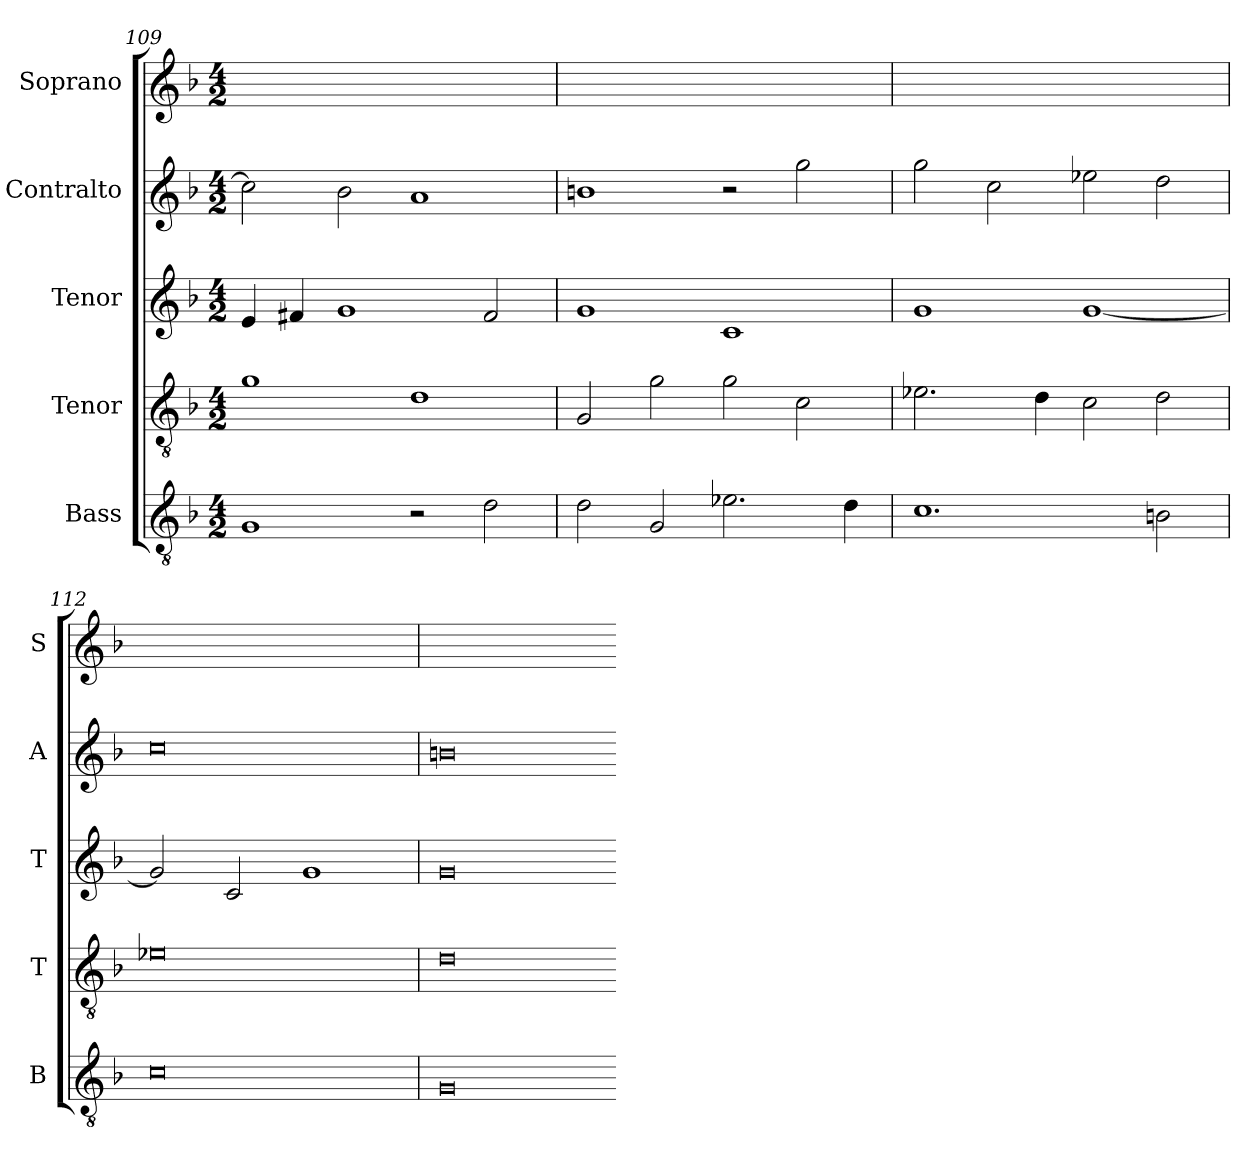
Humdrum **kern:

**kern	**kern	**kern	**kern	**kern
*part5	*part4	*part3	*part2	*part1
*staff5	*staff4	*staff3	*staff2	*staff1
*I"Bass	*I"Tenor	*I"Tenor	*I"Contralto	*I"Soprano
*I'B	*I'T	*I'T	*I'A	*I'S
*clefGv2	*clefGv2	*clefG2	*clefG2	*clefG2
*k[b-]	*k[b-]	*k[b-]	*k[b-]	*k[b-]
*G:dor	*G:dor	*G:dor	*G:dor	*G:dor
*M4/2	*M4/2	*M4/2	*M4/2	*M4/2
=109	=109	=109	=109	=109
1G	1g	4e	2cc]	0ryy
.	.	4f#X	.	.
.	.	1g	2b-	.
2r	1d	.	1a	.
2d	.	2f#	.	.
=110	=110	=110	=110	=110
2d	2G	1g	1bn	0ryy
2G	2g	.	.	.
2.e-X	2g	1c	2r	.
.	2c	.	2gg	.
4d	.	.	.	.
=111	=111	=111	=111	=111
1.c	2.e-X	1g	2gg	0ryy
.	.	.	2cc	.
.	4d	.	.	.
.	2c	[1g	2ee-X	.
2Bn	2d	.	2dd	.
=112	=112	=112	=112	=112
0c	0e-X	2g]	0cc	0ryy
.	.	2c	.	.
.	.	1g	.	.
=113	=113	=113	=113	=113
0G	0d	0g	0bn	0ryy
=-	=-	=-	=-	=-
*-	*-	*-	*-	*-
